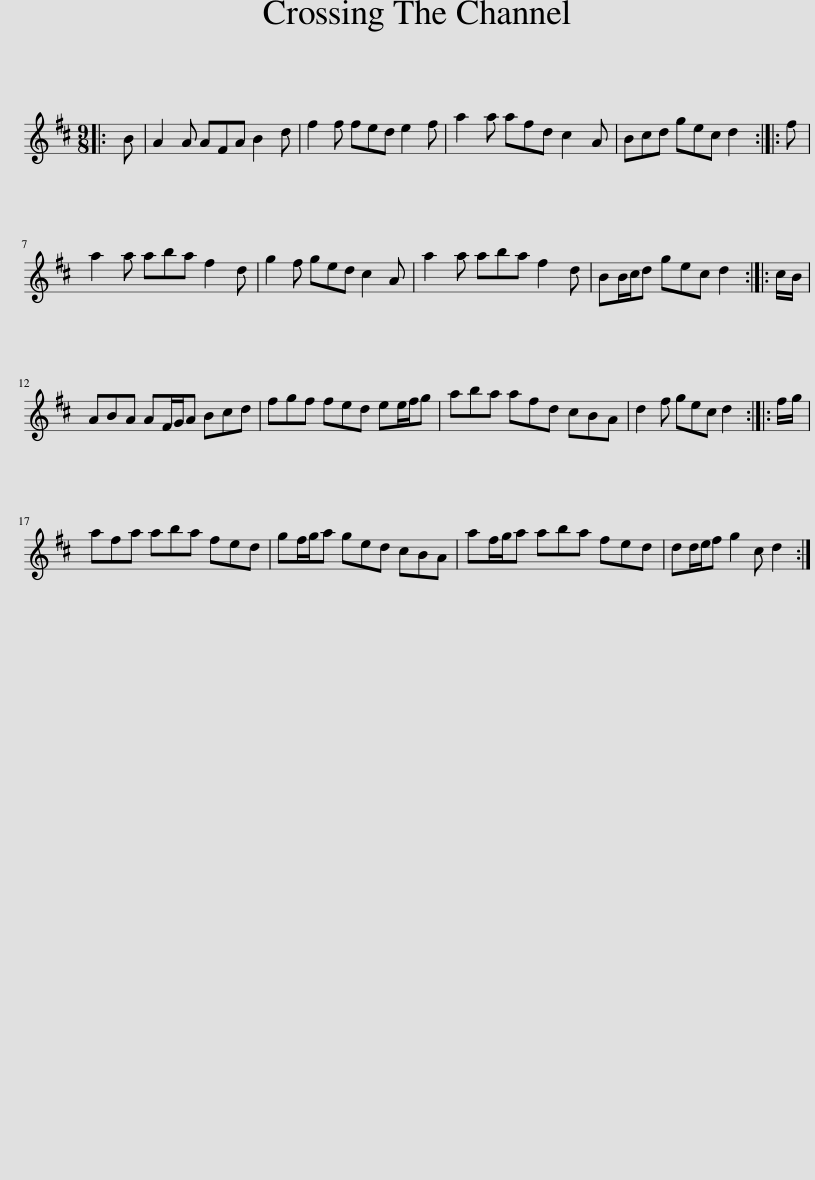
X:1
L:1/8
M:9/8
I:linebreak $
K:D
V:1 treble
V:1
|: B | A2 A AFA B2 d | f2 f fed e2 f | a2 a afd c2 A | Bcd gec d2 :: %5
 f |$ a2 a aba f2 d | g2 f ged c2 A | a2 a aba f2 d | BB/c/d gec d2 :: %10
 c/B/ |$ ABA AF/G/A Bcd | fgf fed ee/f/g | aba afd cBA | d2 f gec d2 :: %15
 f/g/ |$ afa aba fed | gf/g/a ged cBA | af/g/a aba fed | dd/e/f g2 c d2 :| %20
